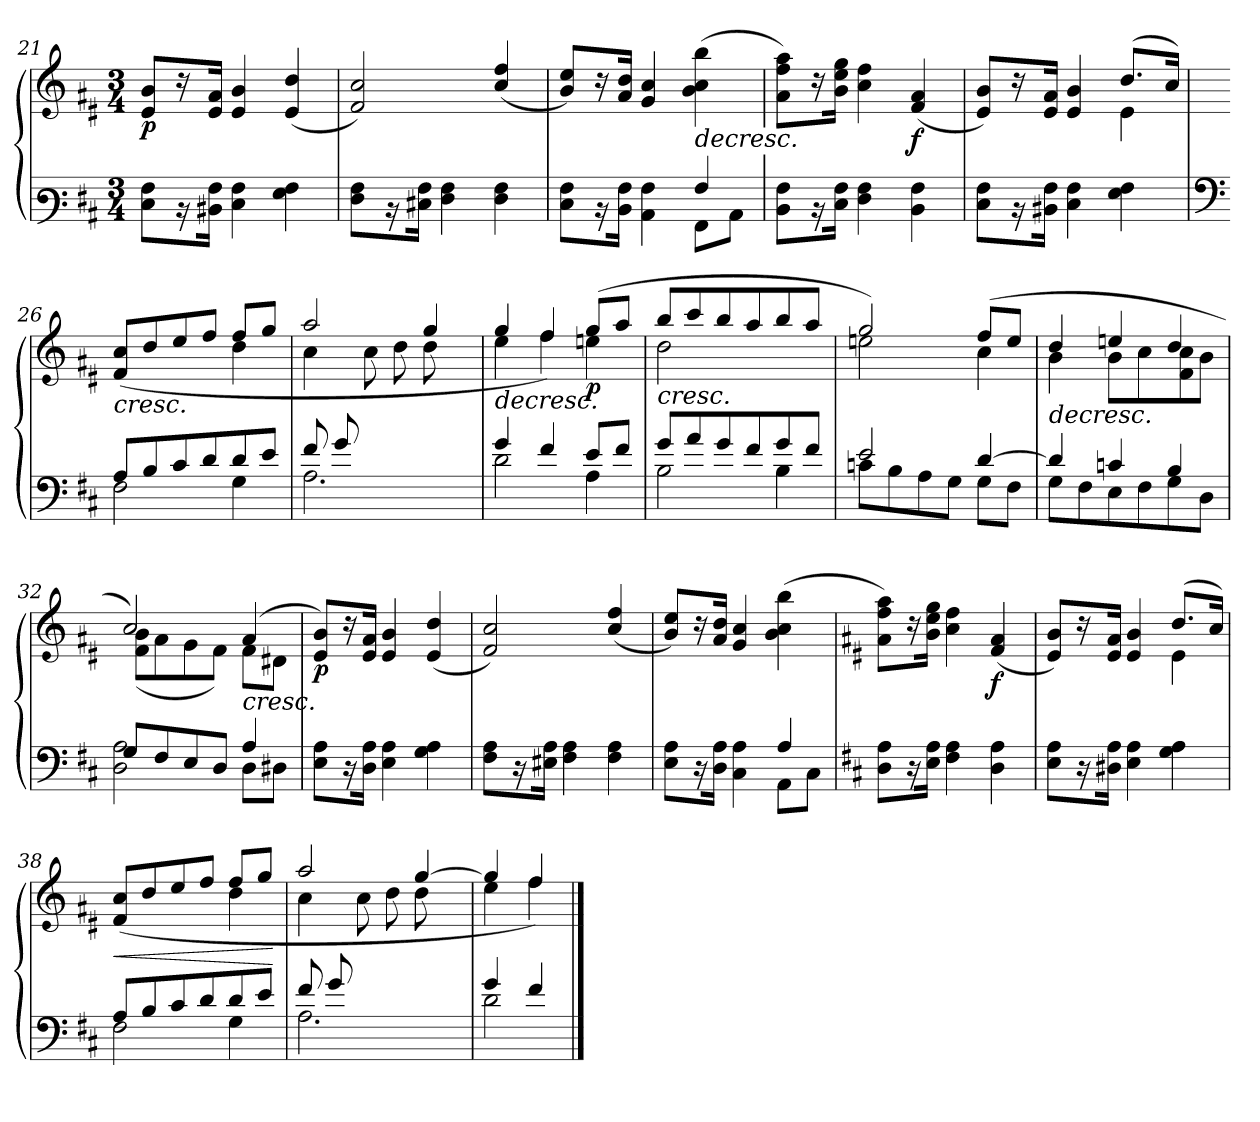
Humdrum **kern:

**kern	**kern	**dynam
*part1	*part1	*part1
*staff2	*staff1	*staff1/2
!!LO:LB:g=z
*clefF3	*clefG3	*
*k[f#c#]	*k[f#c#]	*
*M3/4	*M3/4	*
=21	=21	=21
!	!	!LO:DY:b
8E\ 8A\L	8c#/ 8g/L	p
16rC	16ra	.
16D#X\ 16A\Jk	16c#/ 16f#/Jk	.
4E\ 4A\	4c#/ 4g/	.
4G\ 4A\	(>4c#/ 4b/	.
=22	=22	=22
8F#\ 8A\L	2d/ 2a/)	.
16rC	.	.
16E#X\ 16A\Jk	.	.
4F#\ 4A\	.	.
4F#\ 4A\	(>4a/ 4dd/	.
=23	=23	=23
*^	*	*
2ryy	8E\ 8A\L	8g/ 8cc#/L)	.
.	16rC	16ra	.
.	16D\ 16A\Jk	16f#/ 16b/Jk	.
.	4C#\ 4A\	4e/ 4a/	.
!	!	!	!LO:HP:b
4A/	8AA\L	(>4g\ 4a\ 4gg\	>
.	8C#\J	.	.
*v	*v	*	*
=24	=24	=24
8D\ 8A\L	8f#\ 8dd\ 8ff#\L)	.
16rC	16ra	.
16E\ 16A\Jk	16g\ 16cc#\ 16ee\Jk	.
4F#\ 4A\	4a\ 4dd\	.
!	!	!LO:DY:b
4D\ 4A\	(>4d/ 4f#/	f
=25	=25	=25
*	*^	*
8E\ 8A\L	8c#/ 8g/L)	2ryy	.
16rC	16ra	.	.
16D#X\ 16A\Jk	16c#/ 16f#/Jk	.	.
4E\ 4A\	4c#/ 4g/	.	.
4G\ 4A\	(>8.b/L	4c#\	.
.	16a/Jk)	.	.
!!LO:LB:g=z	!!
=26	=26	=26	=26
*clefF4	*	*	*
*^	*	*	*
!	!	!	!	!LO:HP:b
8A/L	2F#\	(>8d/ 8a/L	2ryy	<
8B/	.	8b/	.	.
8c#/	.	8cc#/	.	.
8d/	.	8dd/J	.	.
8d/	4G\	8dd/L	4b\	.
8e/J	.	8ee/J	.	.
*v	*v	*	*	*
*	*v	*v	*
.	.	]
=27	=27	=27
*^	*^	*
*	*	*	*^	*
8f#/L	2.A\	2ff#/	4a\	4ryy	.
8g/	.	.	.	.	.
2ryy	.	.	2ryy	8a\	.
.	.	.	.	8b\	.
.	.	4ee/	.	8b\	.
.	.	.	.	8ryy	.
=28	=28	=28	=28	=28	=28
!	!	!	!	!	!LO:HP:b
*	*	*	*v	*v	*
4g/	2d\	4ee/	4cc#\	>
4f#/	.	4dd/)	4dd\	[
!	!	!	!	!LO:DY:b
8e/L	4A\	(>8ee/L	4ccn\	p
8f#/J	.	8ff#/J	.	.
=29	=29	=29	=29	=29
!	!	!	!	!LO:HP:b
8g/L	2B\	8gg/L	2b\	<
8a/	.	8aa/	.	.
8g/	.	8gg/	.	.
8f#/	.	8ff#/	.	.
8g/	4B\	8gg/	4ryy	.
8f#/J	.	8ff#/J	.	]
=30	=30	=30	=30	=30
2e/	8cn\L	2ee/)	2ccn\	.
.	8B\	.	.	.
.	8A\	.	.	.
.	8G\J	.	.	.
[<4d/	8G\L	(>8dd/L	4a\	.
.	8F#\J	8cc/J	.	.
!!LO:LB:g=z	!!
=31	=31	=31	=31	=31
!	!	!	!	!LO:HP:b
4d/]	8G\L	4b/	4g\	>
.	8F#\	.	.	.
4cn/	8E\	4ccn/	8g\L	.
.	8F#\	.	8a\	[
4B/	8G\	4b/	8d\ 8a\	.
.	8D\J	.	8g\J	.
=32	=32	=32	=32	=32
8G/L	2D\ 2A\	2a/)	(>8d\ 8g\L	.
8F#/	.	.	8f#\	.
8E/	.	.	8e\	.
8D/J	.	.	8d\J)	.
!	!	!	!	!LO:HP:b
4A/	8D\L	(>4f#/	8d\L	<
.	8D#X\J	.	8B#X\J	]
=33	=33	=33	=33	=33
!	!	!	!	!LO:DY:b
*v	*v	*	*	*
*	*v	*v	*
8E\ 8A\L	8c#/ 8g/L)	p
16rC	16ra	.
16D\ 16A\Jk	16c#/ 16f#/Jk	.
4E\ 4A\	4c#/ 4g/	.
4G\ 4A\	(>4c#/ 4b/	.
=34	=34	=34
8F#\ 8A\L	2d/ 2a/)	.
16rC	.	.
16E#X\ 16A\Jk	.	.
4F#\ 4A\	.	.
4F#\ 4A\	(>4a/ 4dd/	.
=35	=35	=35
*^	*	*
2ryy	8E\ 8A\L	8g/ 8cc#/L)	.
.	16rC	16ra	.
.	16D\ 16A\Jk	16f#/ 16b/Jk	.
.	4C#\ 4A\	4e/ 4a/	.
4A/	8AA\L	(>4g\ 4a\ 4gg\	.
.	8C#\J	.	.
*v	*v	*	*
!!LO:PB:g=z
=36	=36	=36
*k[f#c#]	*k[f#c#]	*
8D\ 8A\L	8f#\ 8dd\ 8ff#\L)	.
16rC	16ra	.
16E\ 16A\Jk	16g\ 16cc#\ 16ee\Jk	.
4F#\ 4A\	4a\ 4dd\	.
!	!	!LO:DY:b
4D\ 4A\	(>4d/ 4f#/	f
=37	=37	=37
*	*^	*
8E\ 8A\L	8c#/ 8g/L)	2ryy	.
16rC	16ra	.	.
16D#X\ 16A\Jk	16c#/ 16f#/Jk	.	.
4E\ 4A\	4c#/ 4g/	.	.
4G\ 4A\	(>8.b/L	4c#\	.
.	16a/Jk)	.	.
=38	=38	=38	=38
*^	*	*	*
!	!	!	!	!LO:HP:b
8A/L	2F#\	(>8d/ 8a/L	2ryy	<
8B/	.	8b/	.	.
8c#/	.	8cc#/	.	.
8d/	.	8dd/J	.	.
8d/	4G\	8dd/L	4b\	.
8e/J	.	8ee/J	.	.
*v	*v	*	*	*
*	*v	*v	*
.	.	[
=39	=39	=39
*^	*^	*
*	*	*	*^	*
8f#/L	2.A\	2ff#/	4a\	4ryy	.
8g/	.	.	.	.	.
2ryy	.	.	2ryy	8a\	.
.	.	.	.	8b\	.
.	.	[>4ee/	.	8b\	.
.	.	.	.	8ryy	.
*	*	*	*v	*v	*
=40	=40	=40	=40	=40
4g/	2d\	4ee/]	4cc#\	.
4f#/	.	4dd/)	4dd\	[
*v	*v	*	*	*
*	*v	*v	*
==	==	==
*-	*-	*-
